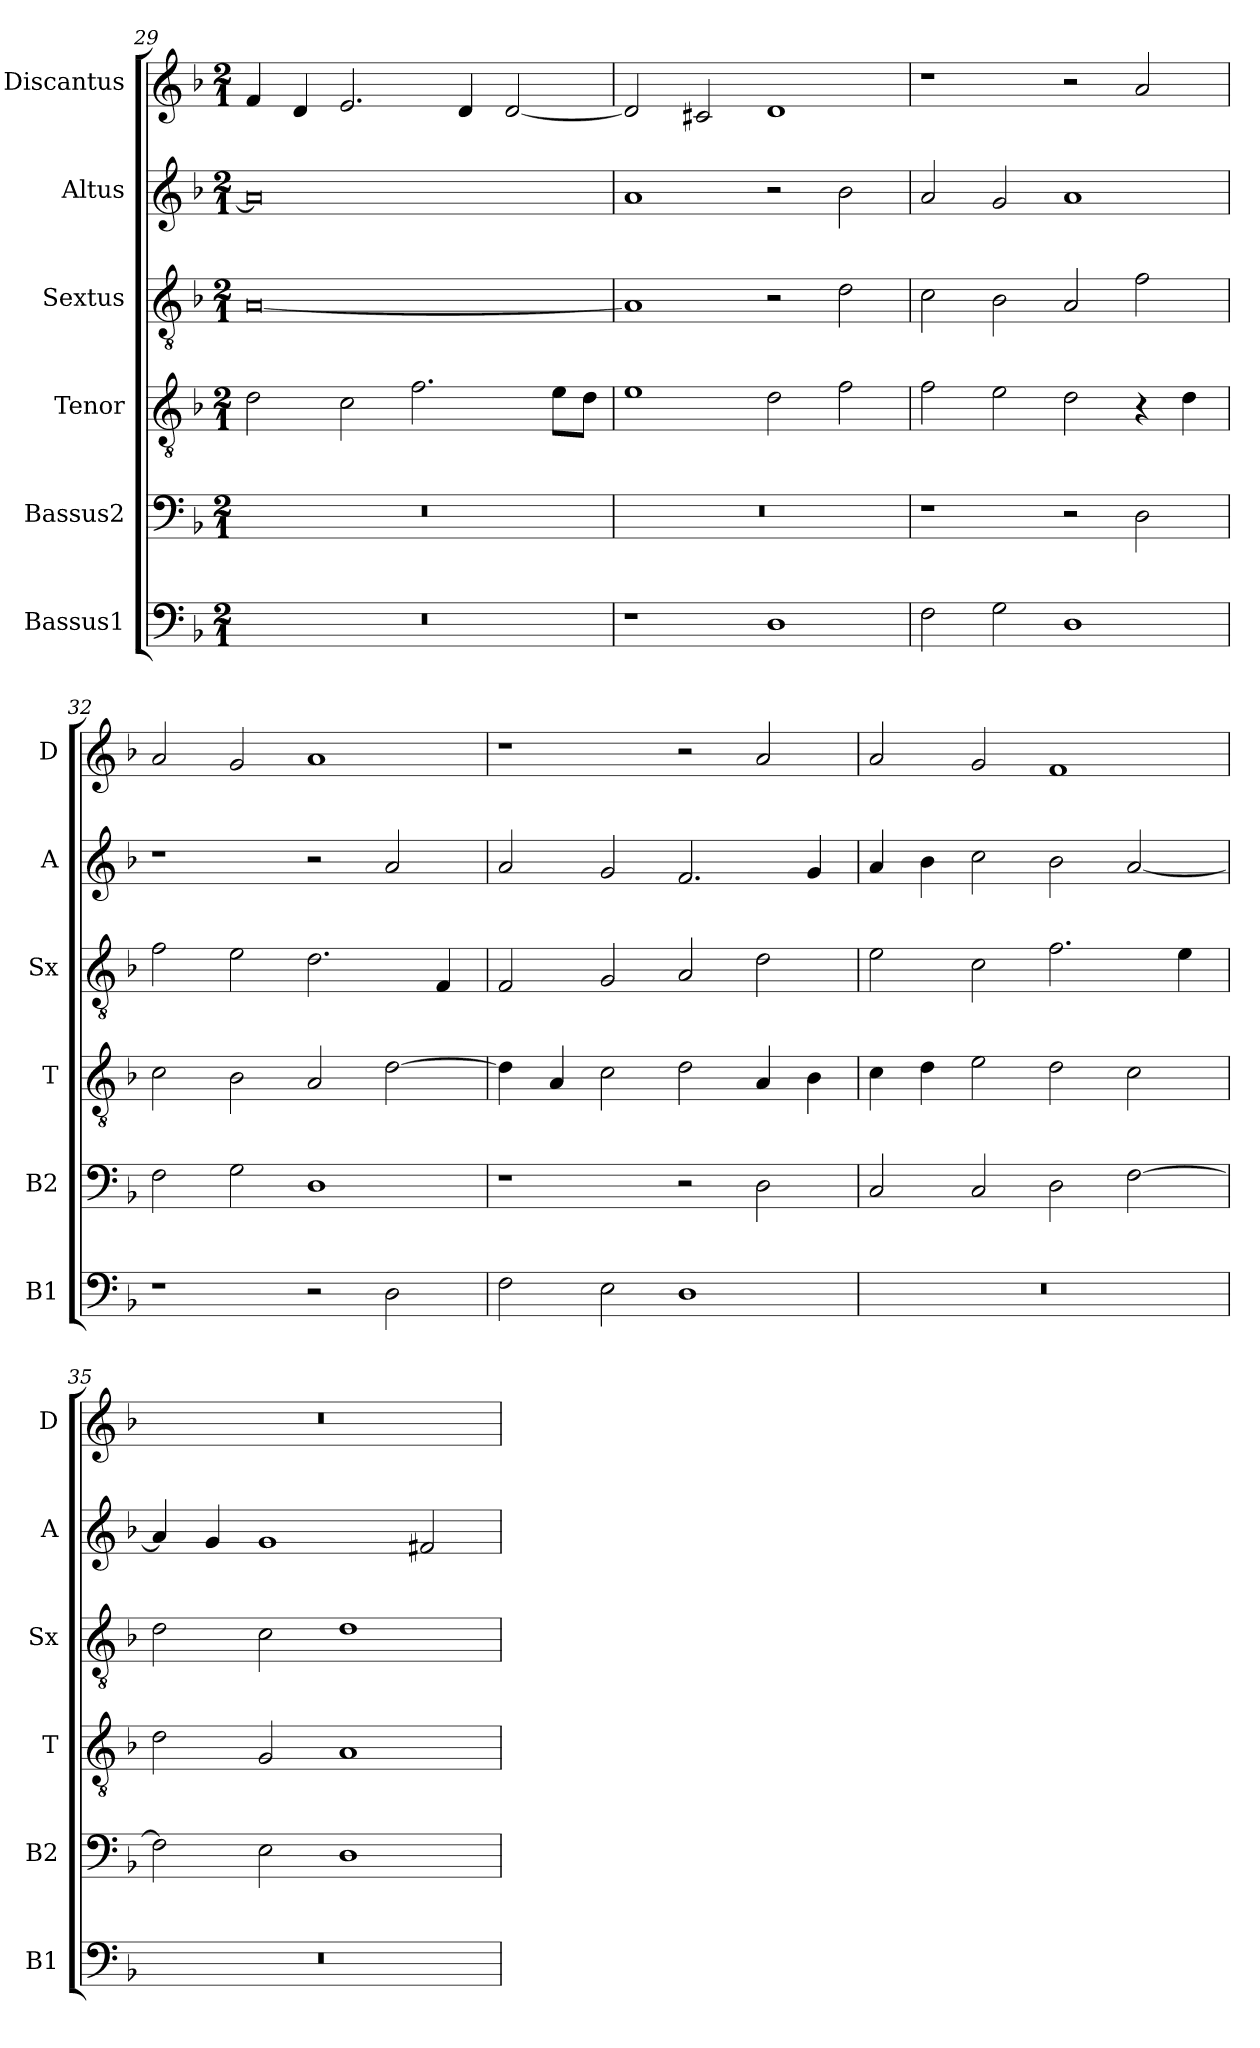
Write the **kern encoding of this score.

**kern	**kern	**kern	**kern	**kern	**kern
*part6	*part5	*part4	*part3	*part2	*part1
*staff6	*staff5	*staff4	*staff3	*staff2	*staff1
*I"Bassus1	*I"Bassus2	*I"Tenor	*I"Sextus	*I"Altus	*I"Discantus
*I'B1	*I'B2	*I'T	*I'Sx	*I'A	*I'D
*clefF4	*clefF4	*clefGv2	*clefGv2	*clefG2	*clefG2
*k[b-]	*k[b-]	*k[b-]	*k[b-]	*k[b-]	*k[b-]
*M2/1	*M2/1	*M2/1	*M2/1	*M2/1	*M2/1
=29	=29	=29	=29	=29	=29
0r	0r	2d\	[0A	0a]	4f/
.	.	.	.	.	4d/
.	.	2c\	.	.	2.e/
.	.	2.f\	.	.	.
.	.	.	.	.	4d/
.	.	.	.	.	[2d/
.	.	8e\L	.	.	.
.	.	8d\J	.	.	.
=30	=30	=30	=30	=30	=30
1r	0r	1e	1A]	1a	2d/]
.	.	.	.	.	2c#X/
1D	.	2d\	2r	2r	1d
.	.	2f\	2d\	2b-\	.
=31	=31	=31	=31	=31	=31
2F\	1r	2f\	2c\	2a/	1r
2G\	.	2e\	2B-\	2g/	.
1D	2r	2d\	2A/	1a	2r
.	2D\	4r	2f\	.	2a/
.	.	4d\	.	.	.
=32	=32	=32	=32	=32	=32
1r	2F\	2c\	2f\	1r	2a/
.	2G\	2B-\	2e\	.	2g/
2r	1D	2A/	2.d\	2r	1a
2D\	.	[2d\	.	2a/	.
.	.	.	4F/	.	.
=33	=33	=33	=33	=33	=33
2F\	1r	4d\]	2F/	2a/	1r
.	.	4A/	.	.	.
2E\	.	2c\	2G/	2g/	.
1D	2r	2d\	2A/	2.f/	2r
.	2D\	4A/	2d\	.	2a/
.	.	4B-\	.	4g/	.
=34	=34	=34	=34	=34	=34
0r	2C/	4c\	2e\	4a/	2a/
.	.	4d\	.	4b-\	.
.	2C/	2e\	2c\	2cc\	2g/
.	2D\	2d\	2.f\	2b-\	1f
.	[2F\	2c\	.	[2a/	.
.	.	.	4e\	.	.
=35	=35	=35	=35	=35	=35
0r	2F\]	2d\	2d\	4a/]	0r
.	.	.	.	4g/	.
.	2E\	2G/	2c\	1g	.
.	1D	1A	1d	.	.
.	.	.	.	2f#X/	.
=	=	=	=	=	=
*-	*-	*-	*-	*-	*-
